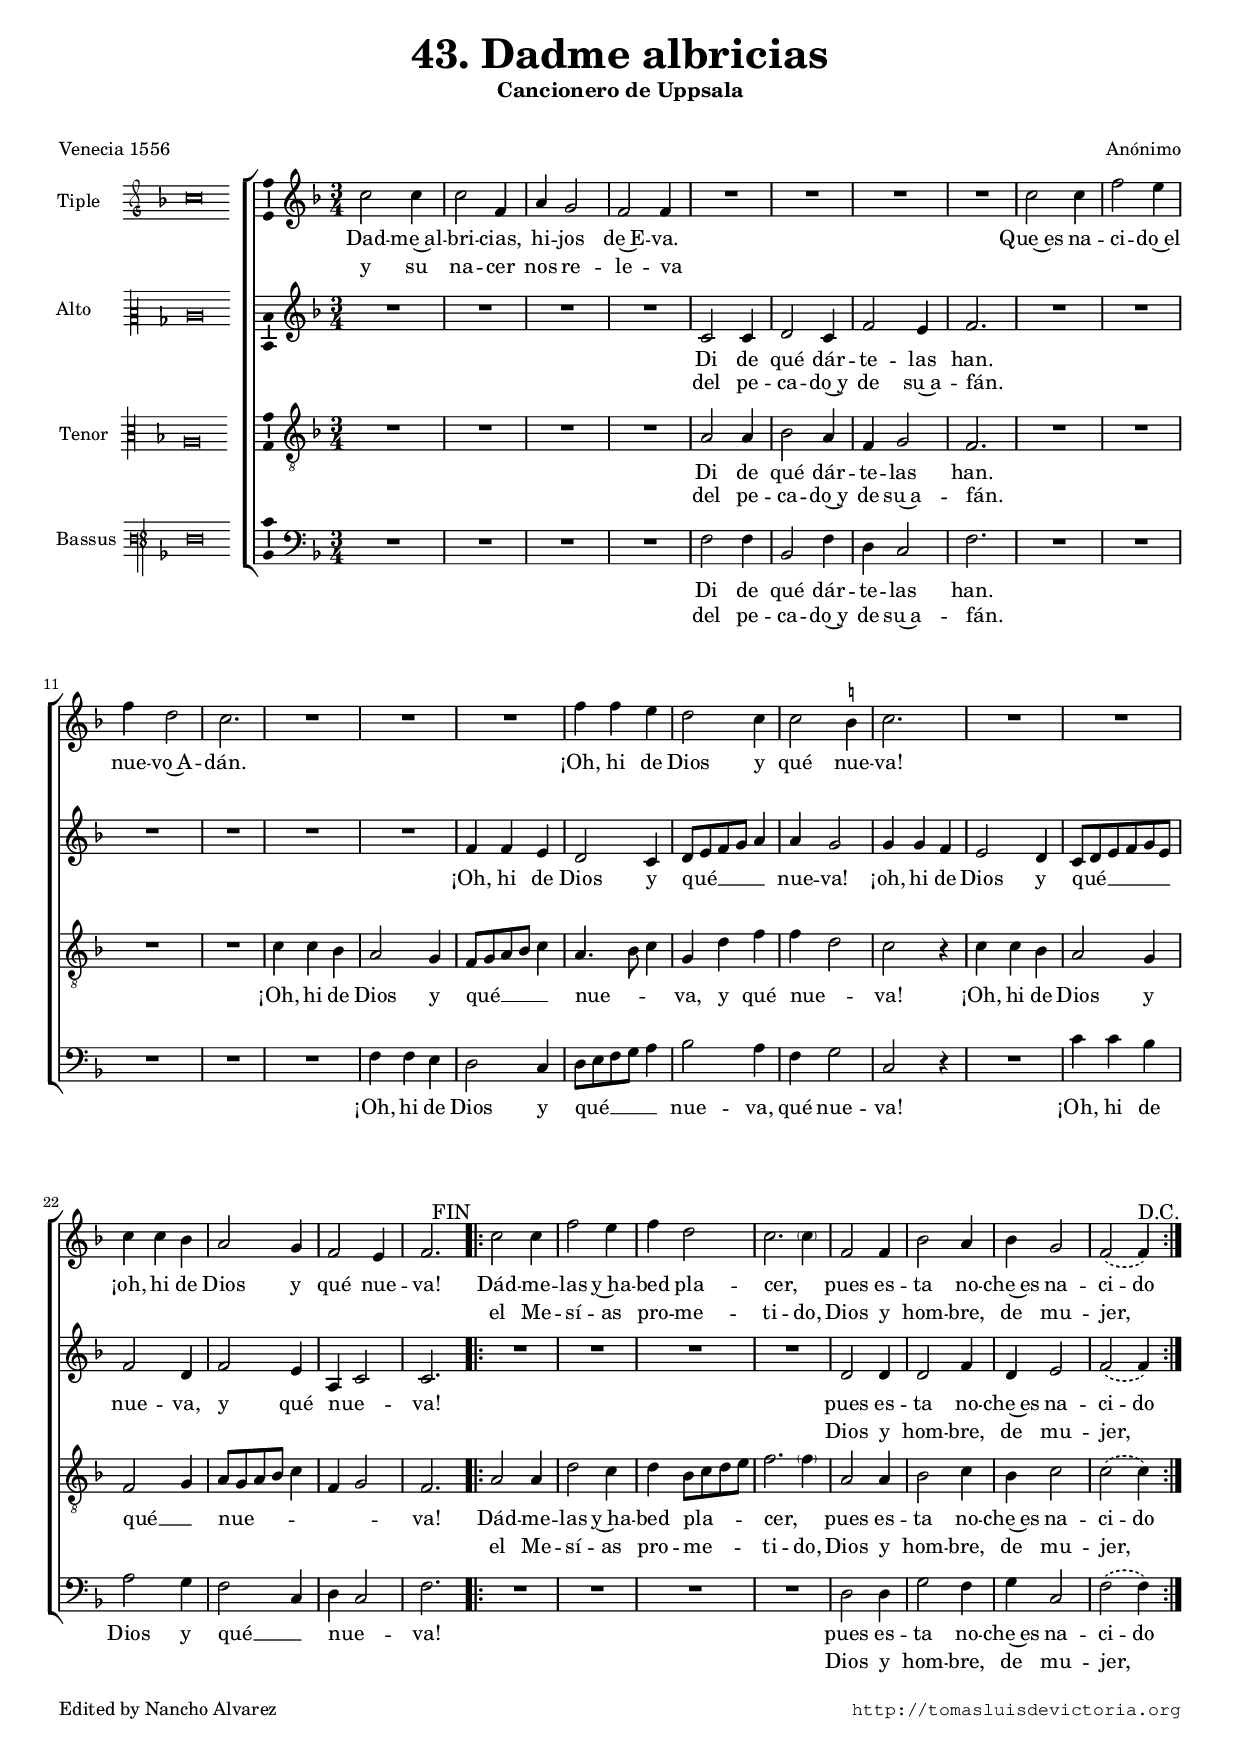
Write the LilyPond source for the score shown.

\version "2.18.0"

#(set-default-paper-size "a4")
#(set-global-staff-size 16.0)
#(ly:set-option 'point-and-click #f)
%mobile -s15.0 -i3.2

ss=\once \set suggestAccidentals = ##t
incipitwidth=18

htitle="Dadme albricias"
hcomposer="Anónimo"


\header {
	title=\markup{\fontsize #3 "43. Dadme albricias"}
	subtitle="Cancionero de Uppsala"
	subsubtitle=\markup{\null \vspace #1 }
        composer="Anónimo"
        pdfauthor=\composer
	%opus="(-)"
	poet="Venecia 1556"
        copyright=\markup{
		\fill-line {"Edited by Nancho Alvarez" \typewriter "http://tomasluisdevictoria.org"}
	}
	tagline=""
}

global={\key f \major \time 3/4 \skip 1*3/4*25 \bar ".|:-||"
				\skip 1*3/4*8 \bar ":|." }


cantus={
        \phrasingSlurDashed
	c''2 c''4 |
	c''2 f'4 |
	a' g'2 |
	f' f'4 |
%5
	R1*3/4 |
	R1*3/4 |
	R1*3/4 |
	R1*3/4 |
	c''2 c''4 |
%10
	f''2 e''4 |
	f'' d''2 |
	c''2. |
	R1*3/4 |
	R1*3/4 |
%15
	R1*3/4 |
	f''4 f'' e'' |
	d''2 c''4 |
	c''2 \ss b'4 |
	c''2. |
%20
	R1*3/4 |
	R1*3/4 |
	c''4 c'' bes' |
	a'2 g'4 |
	f'2 e'4 |
%25
	f'2.^\markup{\larger "  FIN"} |
	c''2 c''4 |
	f''2 e''4 |
	f'' d''2 |
	c''2.*2/3 <\parenthesize c''>4 |
%30
	f'2 f'4 |
	bes'2 a'4 |
	bes' g'2 |
	f'\( f'4\)^\markup{\larger "D.C."} 
}

altus={
        \phrasingSlurDashed
	R1*3/4 |
	R1*3/4 |
	R1*3/4 |
	R1*3/4 |
%5
	c'2 c'4 |
	d'2 c'4 |
	f'2 e'4 |
	f'2. |
	R1*3/4 |
%10
	R1*3/4 |
	R1*3/4 |
	R1*3/4 |
	R1*3/4 |
	R1*3/4 |
%15
	f'4 f' e' |
	d'2 c'4 |
	d'8 e' f' g' a'4 |
	a' g'2 |
	g'4 g' f' |
%20
	e'2 d'4 |
	c'8 d' e' f' g' e' |
	f'2 d'4 |
	f'2 e'4 |
	a c'2 |
%25
	c'2. |
	R1*3/4 |
	R1*3/4 |
	R1*3/4 |
	R1*3/4 |
%30
	d'2 d'4 |
	d'2 f'4 |
	d' e'2 |
	f'\( f'4\)
}

tenor={
        \phrasingSlurDashed
	R1*3/4 |
	R1*3/4 |
	R1*3/4 |
	R1*3/4 |
%5
	a2 a4 |
	bes2 a4 |
	f g2 |
	f2. |
	R1*3/4 |
%10
	R1*3/4 |
	R1*3/4 |
	R1*3/4 |
	c'4 c' bes |
	a2 g4 |
%15
	f8 g a bes c'4 |
	a4. bes8 c'4 |
	g d' f' |
	f' d'2 |
	c' r4 |
%20
	c' c' bes |
	a2 g4 |
	f2 g4 |
	a8 g a bes c'4 |
	f g2 |
%25
	f2. |
	a2 a4 |
	d'2 c'4 |
	d' bes8 c' d' e' |
	f'2.*2/3 <\parenthesize f'>4 |
%30
	a2 a4 |
	bes2 c'4 |
	bes c'2 |
	c'\( c'4\)
}

bassus={
        \phrasingSlurDashed
	R1*3/4 |
	R1*3/4 |
	R1*3/4 |
	R1*3/4 |
%5
	f2 f4 |
	bes,2 f4 |
	d c2 |
	f2. |
	R1*3/4 |
%10
	R1*3/4 |
	R1*3/4 |
	R1*3/4 |
	R1*3/4 |
	f4 f e |
%15
	d2 c4 |
	d8 e f g a4 |
	bes2 a4 |
	f g2 |
	c r4 |
%20
	R1*3/4 |
	c'4 c' bes |
	a2 g4 |
	f2 c4 |
	d c2 |
%25
	f2. |
	R1*3/4 |
	R1*3/4 |
	R1*3/4 |
	R1*3/4 |
%30
	d2 d4 |
	g2 f4 |
	g c2 |
	f\( f4\)
}


textocantus=\lyricmode{
Dad -- me~al -- bri -- cias, hi -- jos de~E -- va.
Que~es na -- ci -- do~el nue -- vo~A -- dán.
¡Oh, hi de Dios y qué nue -- va!
¡oh, hi de Dios y qué nue -- va!
Dád -- me -- las y~ha -- bed pla -- cer, _
pues es -- ta no -- che~es na -- ci -- do
}
textocantusb=\lyricmode{
y su na -- cer nos re -- le -- va
_ _ _ _ _ _ _ 
_ _ _ _ _ _ _ _ 
_ _ _ _ _ _ _ _ 
el Me -- sí -- as pro -- me -- ti -- do,
Dios y hom -- bre,
de mu -- jer, _
}

textoaltus=\lyricmode{
Di de qué dár -- te -- las han.
¡Oh, hi de Dios y qué __ _ _ _ _ nue -- va!
¡oh, hi de Dios y qué __ _ _ _ _ _ nue -- va,
y qué nue -- _ va!
pues es -- ta no -- che~es na -- ci -- do
}
textoaltusb=\lyricmode{
del pe -- ca -- do~y de su~a -- fán.
_ _ _ _ _ _ _ _ _ _ _ _ 
_ _ _ _ _ _ _ _ _ _ _ _ _ _ _ _ _ _ 
Dios y hom -- bre,
de mu -- jer, _
}

textotenor=\lyricmode{
Di de qué dár -- te -- las han.
¡Oh, hi de Dios y qué __ _ _ _ _ nue -- _ _ va,
y qué nue -- _ va!
¡Oh, hi de Dios y qué __ _ nue -- _ _ _ _ _ _ va!
Dád -- me -- las y~ha -- bed pla -- _ _ _ cer, _
pues es -- ta no -- che~es na -- ci -- do
}
textotenorb=\lyricmode{
del pe -- ca -- do~y de su~a -- fán.
_ _ _ _ _ _ _ _ _ _ _ _ _ _ _ _ _ _ _ 
_ _ _ _ _ _ _ _ _ _ _ _ _ _ _ 
el Me -- sí -- as pro -- me -- _ _ _ ti -- do,
Dios y hom -- bre,
de mu -- jer, _
}

textobassus=\lyricmode{
Di de qué dár -- te -- las han.
¡Oh, hi de Dios y qué __ _ _ _ _ nue -- va,
qué nue -- va!
¡Oh, hi de Dios y qué __ _ nue -- _ va!
pues es -- ta no -- che~es na -- ci -- do
}
textobassusb=\lyricmode{
del pe -- ca -- do~y de su~a -- fán.
_ _ _ _ _ _ _ _ _ _ _ _ _ _ _ 
_ _ _ _ _ _ _ _ _ _ 
Dios y hom -- bre,
de mu -- jer, _
}



incipitcantus=\markup{
	\score{
		{ 
		\set Staff.instrumentName="Tiple    "
		\override NoteHead.style = #'neomensural
		\override Rest.style = #'neomensural
		\override Staff.TimeSignature.style = #'neomensural
		\cadenzaOn 
		\clef "petrucci-g"
		\key f \major
		\time 3/2
		c''\breve 
		} 
	\layout {
		\context {\Voice
			\remove Ligature_bracket_engraver
			\consists Mensural_ligature_engraver
		}
		\context {\Staff
			\remove Time_signature_engraver
		}
		line-width=\incipitwidth
                indent=0
	}
	}
}


incipitaltus=\markup{
	\score{
		{ 
		\set Staff.instrumentName="Alto      "
		\override NoteHead.style = #'neomensural 
		\override Rest.style = #'neomensural
		\override Staff.TimeSignature.style = #'neomensural
		\cadenzaOn 
		\clef "petrucci-c2"
		\key f \major
		\time 3/2
		c'\breve 
		} 
	\layout {
		\context {\Voice
			\remove Ligature_bracket_engraver
			\consists Mensural_ligature_engraver
		}
		\context {\Staff
			\remove Time_signature_engraver
		}
		
		line-width=\incipitwidth
                indent=0
	}
	}
}



incipittenor=\markup{
	\score{
		{ 
		\set Staff.instrumentName="Tenor  "
		\override NoteHead.style = #'neomensural 
		\override Rest.style = #'neomensural
		\override Staff.TimeSignature.style = #'neomensural
		\cadenzaOn 
		\clef "petrucci-c3"
		\key f \major
		\time 3/2
		a\breve
		} 
	\layout {
		\context {\Voice
			\remove Ligature_bracket_engraver
			\consists Mensural_ligature_engraver
		}
		\context {\Staff
			\remove Time_signature_engraver
		}
		line-width=\incipitwidth
                indent=0
	}
	}
}


incipitbassus=\markup{
	\score{
		{ 
		\set Staff.instrumentName="Bassus "
		\override NoteHead.style = #'neomensural 
		\override Rest.style = #'neomensural
		\override Staff.TimeSignature.style = #'neomensural
		\cadenzaOn 
		\clef "petrucci-f3"
		\key f \major
		\time 3/2
		f\breve
		} 
	\layout {
		\context {\Voice
			\remove Ligature_bracket_engraver
			\consists Mensural_ligature_engraver
		}
		\context {\Staff
			\remove Time_signature_engraver
		}
		line-width=\incipitwidth
                indent=0
	}
	}
}





\score {
\new ChoirStaff<<

	\new Staff <<\global
	\new Voice="v1" {
		\set Staff.instrumentName=\incipitcantus
		\clef "treble"
		\cantus }
	\new Lyrics \lyricsto "v1" {\textocantus }
	\new Lyrics \lyricsto "v1" {\textocantusb }
	>>

	
	\new Staff << \global
	\new Voice="v2" {
		\set Staff.instrumentName=\incipitaltus
		\clef "treble" 
		\altus}
	\new Lyrics \lyricsto "v2" {\textoaltus }
	\new Lyrics \lyricsto "v2" {\textoaltusb }
	>>

	
	\new Staff <<\global
	\new Voice="v3" {
		\set Staff.instrumentName=\incipittenor
		\clef "G_8"
		\tenor }
	\new Lyrics \lyricsto "v3" {\textotenor }
	\new Lyrics \lyricsto "v3" {\textotenorb }
	>>
	

	\new Staff <<\global
	\new Voice="v4" {
		\set Staff.instrumentName=\incipitbassus
		\clef "bass" 
		\bassus }
	\new Lyrics \lyricsto "v4" {\textobassus }
	\new Lyrics \lyricsto "v4" {\textobassusb }
	>>
	
>>

\layout{ 
	\context {\Lyrics 
		\override VerticalAxisGroup.staff-affinity = #UP
		\override VerticalAxisGroup.nonstaff-relatedstaff-spacing =
			#'((basic-distance . 0) (minimum-distance . 0) (padding . 1))
		\override VerticalAxisGroup.nonstaff-nonstaff-spacing =
			#'((basic-distance . 3) (minimum-distance . 0) (padding . .8))
		\override LyricText.font-size = #1.2
		\override LyricHyphen.minimum-distance = #0.5
	}
	\context {\Score 
		tempoHideNote = ##t
		\override BarNumber.padding = #2 
	}
	\context {\Voice 
		%autoBeaming = ##f
                 melismaBusyProperties = #'() 
		\override PhrasingSlur  #'dash-period = #0.04
		\override PhrasingSlur #'dash-fraction = #0.1
		\override PhrasingSlur #'thickness = #1.2      %Slur default
		\override PhrasingSlur #'ratio = #0.25         %Slur default
		\override PhrasingSlur #'line-thickness = #0.8 %Slur default
	}
	\context {\Staff 
                %\RemoveEmptyStaves
                %\override VerticalAxisGroup.remove-first = ##t
		\override VerticalAxisGroup.staff-staff-spacing =
			#'((basic-distance . 11) (minimum-distance . 0) (padding . 1))
		\consists Ambitus_engraver 
		\override LigatureBracket.padding = #1
	}
}

%\midi { \mtempo }

}


\paper{
	evenHeaderMarkup=\markup  \fill-line { \fromproperty #'page:page-number-string \htitle \hcomposer }
	oddHeaderMarkup= \markup  \fill-line { \on-the-fly #not-first-page \hcomposer \on-the-fly #not-first-page \htitle \on-the-fly #not-first-page \fromproperty #'page:page-number-string }
	%system-count=20
	page-count = 1
	ragged-last-bottom = ##f
	indent=3.3\cm
	system-system-spacing =
	#'((basic-distance . 17) (minimum-distance . 0) (padding . 5))
	top-system-spacing = % header
	#'((basic-distance . 9) (minimum-distance . 0) (padding . 0))
	last-bottom-spacing = % footer
	#'((basic-distance . 12) (minimum-distance . 0) (padding . 0))
	markup-system-spacing.padding = #1.5
}
